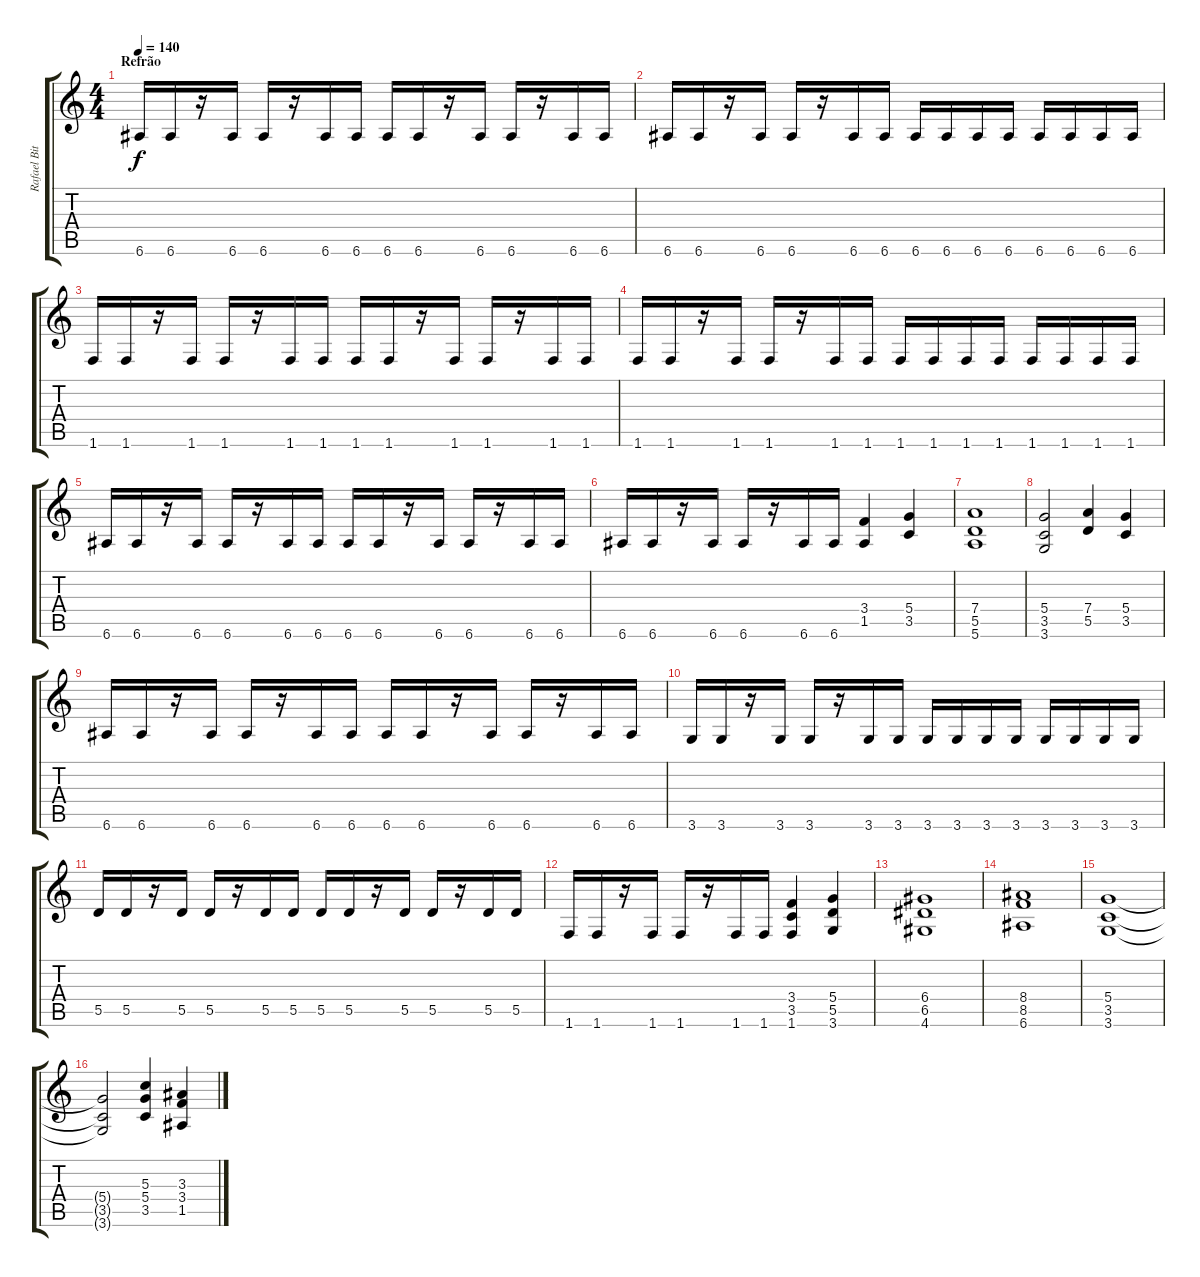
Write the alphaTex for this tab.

\track ("Rafael Bittencourt" "Rafael Bit") {instrument overdrivenguitar}
\staff {score tabs}
\tuning (E4 B3 G3 D3 A2 E2) {hide}
\ts (4 4)
\section ("" "Refrão")
\tempo 140
\clef g2
\ks c
6.6.16{dy f} 6.6.16 r.16 6.6.16 6.6.16 r.16 6.6.16 6.6.16 6.6.16 6.6.16 r.16 6.6.16 6.6.16 r.16 6.6.16 6.6.16 |
6.6.16 6.6.16 r.16 6.6.16 6.6.16 r.16 6.6.16 6.6.16 6.6.16 6.6.16 6.6.16 6.6.16 6.6.16 6.6.16 6.6.16 6.6.16 |
1.6.16 1.6.16 r.16 1.6.16 1.6.16 r.16 1.6.16 1.6.16 1.6.16 1.6.16 r.16 1.6.16 1.6.16 r.16 1.6.16 1.6.16 |
1.6.16 1.6.16 r.16 1.6.16 1.6.16 r.16 1.6.16 1.6.16 1.6.16 1.6.16 1.6.16 1.6.16 1.6.16 1.6.16 1.6.16 1.6.16 |
6.6.16 6.6.16 r.16 6.6.16 6.6.16 r.16 6.6.16 6.6.16 6.6.16 6.6.16 r.16 6.6.16 6.6.16 r.16 6.6.16 6.6.16 |
6.6.16 6.6.16 r.16 6.6.16 6.6.16 r.16 6.6.16 6.6.16 (3.4 1.5).4 (5.4 3.5).4 |
(7.4 5.5 5.6).1 |
(5.4 3.5 3.6).2 (7.4 5.5).4 (5.4 3.5).4 |
6.6.16 6.6.16 r.16 6.6.16 6.6.16 r.16 6.6.16 6.6.16 6.6.16 6.6.16 r.16 6.6.16 6.6.16 r.16 6.6.16 6.6.16 |
3.6.16 3.6.16 r.16 3.6.16 3.6.16 r.16 3.6.16 3.6.16 3.6.16 3.6.16 3.6.16 3.6.16 3.6.16 3.6.16 3.6.16 3.6.16 |
5.5.16 5.5.16 r.16 5.5.16 5.5.16 r.16 5.5.16 5.5.16 5.5.16 5.5.16 r.16 5.5.16 5.5.16 r.16 5.5.16 5.5.16 |
1.6.16 1.6.16 r.16 1.6.16 1.6.16 r.16 1.6.16 1.6.16 (3.4 3.5 1.6).4 (5.4 5.5 3.6).4 |
(6.4 6.5 4.6).1 |
(8.4 8.5 6.6).1 |
(5.4 3.5 3.6).1 |
(5.4{t} 3.5{t} 3.6{t}).2 (5.3 5.4 3.5).4 (3.3 3.4 1.5).4
